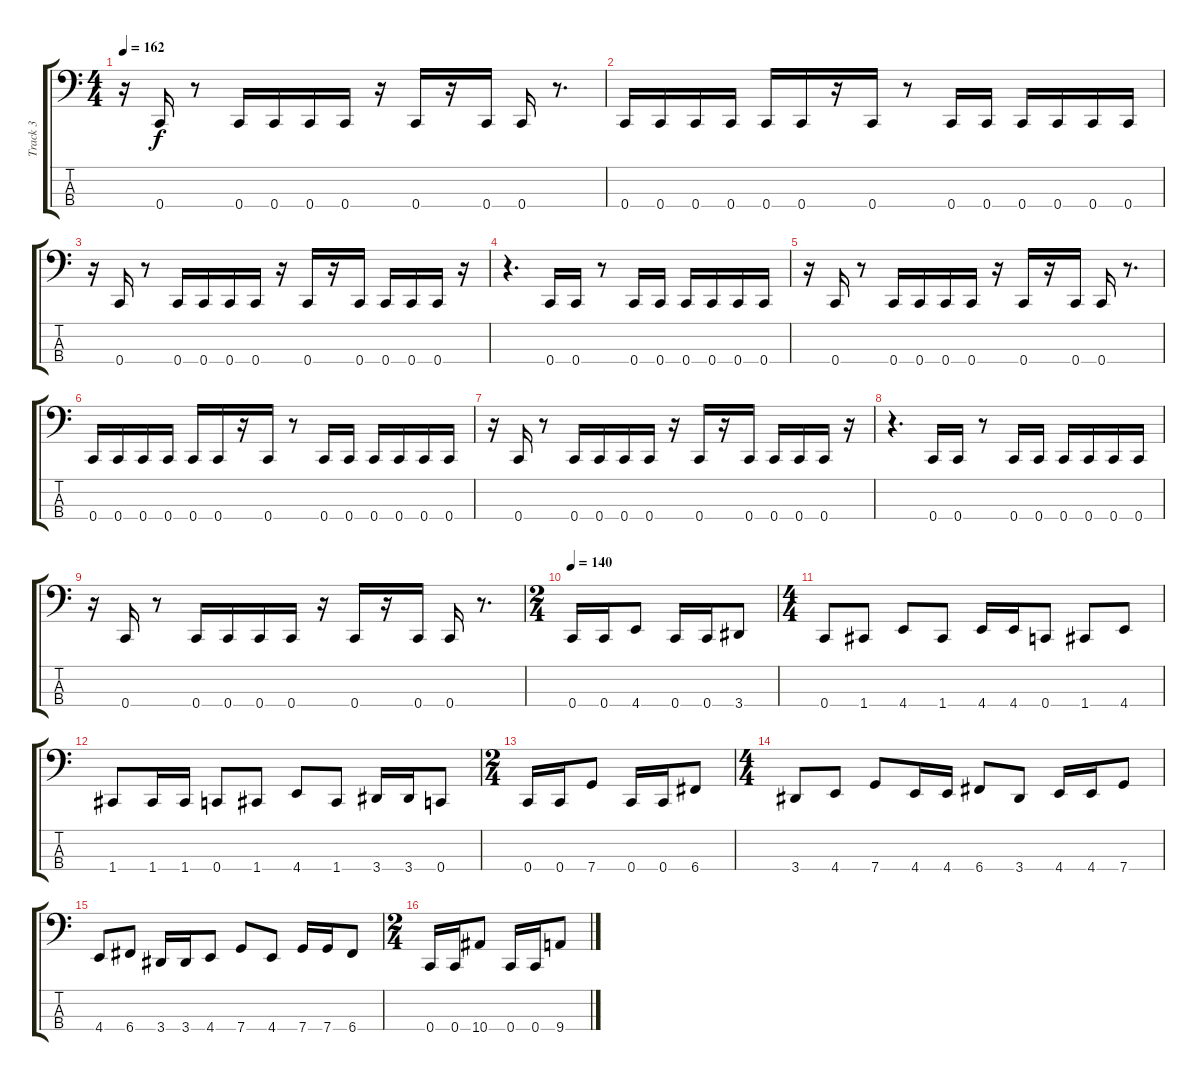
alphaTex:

\track ("Track 3" "Track 3") {instrument electricbassfinger}
\staff {score tabs}
\tuning (F2 C2 G1 C1) {hide}
\ts (4 4)
\tempo 162
\clef f4
\ks c
r.16{dy f} 0.4.16 r.8 0.4.16 0.4.16 0.4.16 0.4.16 r.16 0.4.16 r.16 0.4.16 0.4.16 r.8{d} |
0.4.16 0.4.16 0.4.16 0.4.16 0.4.16 0.4.16 r.16 0.4.16 r.8 0.4.16 0.4.16 0.4.16 0.4.16 0.4.16 0.4.16 |
r.16 0.4.16 r.8 0.4.16 0.4.16 0.4.16 0.4.16 r.16 0.4.16 r.16 0.4.16 0.4.16 0.4.16 0.4.16 r.16 |
r.4{d} 0.4.16 0.4.16 r.8 0.4.16 0.4.16 0.4.16 0.4.16 0.4.16 0.4.16 |
r.16 0.4.16 r.8 0.4.16 0.4.16 0.4.16 0.4.16 r.16 0.4.16 r.16 0.4.16 0.4.16 r.8{d} |
0.4.16 0.4.16 0.4.16 0.4.16 0.4.16 0.4.16 r.16 0.4.16 r.8 0.4.16 0.4.16 0.4.16 0.4.16 0.4.16 0.4.16 |
r.16 0.4.16 r.8 0.4.16 0.4.16 0.4.16 0.4.16 r.16 0.4.16 r.16 0.4.16 0.4.16 0.4.16 0.4.16 r.16 |
r.4{d} 0.4.16 0.4.16 r.8 0.4.16 0.4.16 0.4.16 0.4.16 0.4.16 0.4.16 |
r.16 0.4.16 r.8 0.4.16 0.4.16 0.4.16 0.4.16 r.16 0.4.16 r.16 0.4.16 0.4.16 r.8{d} |
\ts (2 4)
\tempo 140
0.4.16 0.4.16 4.4.8 0.4.16 0.4.16 3.4.8 |
\ts (4 4)
0.4.8 1.4.8 4.4.8 1.4.8 4.4.16 4.4.16 0.4.8 1.4.8 4.4.8 |
1.4.8 1.4.16 1.4.16 0.4.8 1.4.8 4.4.8 1.4.8 3.4.16 3.4.16 0.4.8 |
\ts (2 4)
0.4.16 0.4.16 7.4.8 0.4.16 0.4.16 6.4.8 |
\ts (4 4)
3.4.8 4.4.8 7.4.8 4.4.16 4.4.16 6.4.8 3.4.8 4.4.16 4.4.16 7.4.8 |
4.4.8 6.4.8 3.4.16 3.4.16 4.4.8 7.4.8 4.4.8 7.4.16 7.4.16 6.4.8 |
\ts (2 4)
0.4.16 0.4.16 10.4.8 0.4.16 0.4.16 9.4.8
